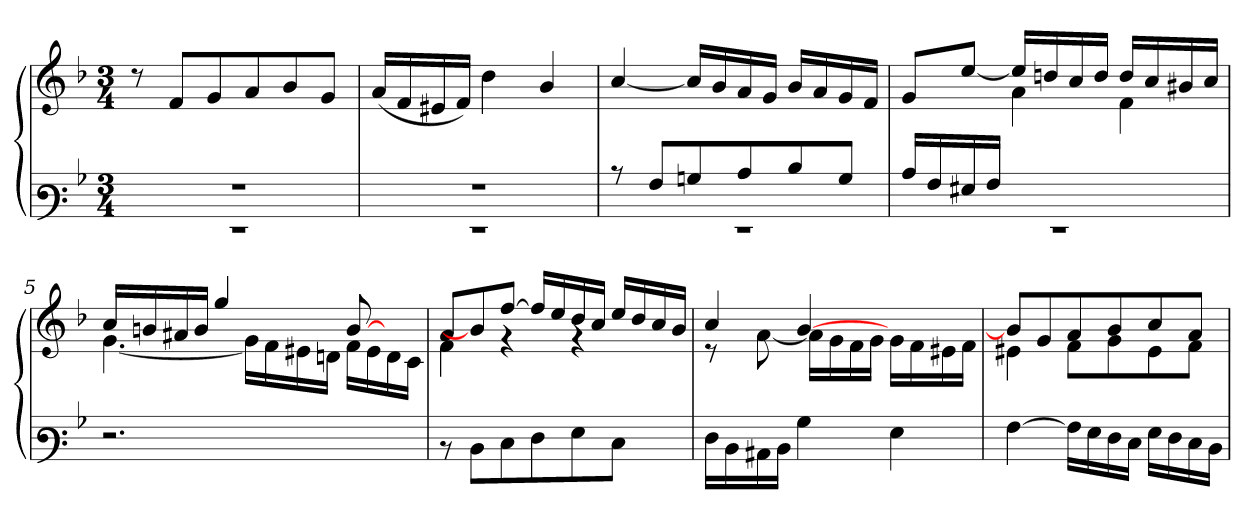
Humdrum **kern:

**kern	**kern
*part1	*part1
*staff2	*staff1
*clefF3	*clefG3
*k[b-]	*k[b-]
*M3/4	*M3/4
=1	=1
*^	*
!LO:N:vis=1	!LO:N:vis=1	!
2.rA	2.rGG	8rb
.	.	8d/L
.	.	8e/
.	.	8f/
.	.	8g/
.	.	8e/J
=2	=2	=2
!LO:N:vis=1	!LO:N:vis=1	!
2.rA	2.rGG	(<16f/LL
.	.	16d/
.	.	16c#X/
.	.	16d/JJ)
.	.	4b-\
.	.	4g/
=3	=3	=3
!	!LO:N:vis=1	!
8rc	2.rGG	[<4a/
8A/L	.	.
8Bn/	.	16a/LL]
.	.	16g/
8c/	.	16f/
.	.	16e/JJ
8d/	.	16g/LL
.	.	16f/
8B/J	.	16e/
.	.	16d/JJ
=4	=4	=4
!	!LO:N:vis=1	!
*	*	*^
16c/LL	2.rGG	8e/L	4ryy
16A/	.	.	.
16G#X/	.	[>8cc/J	.
16A/JJ	.	.	.
2ryy	.	16cc/LL]	4f\
.	.	16bn/	.
.	.	16a/	.
.	.	16b/JJ	.
.	.	16b/LL	4d\
.	.	16a/	.
.	.	16g#X/	.
.	.	16a/JJ	.
*v	*v	*	*
!!LO:LB:g=z	!!
=5	=5	=5
2.r	16a/LL	[<4.e\
.	16gn/	.
.	16f#X/	.
.	16g/JJ	.
.	4ee/	.
.	.	16e\LL]
.	.	16d\
.	8ryy	16c#X\
.	.	16Bn\JJ
.	[8g/	16d\LL
.	.	16c#\
8ryy	8ryy	16B\
.	.	16A\JJ
=6	=6	=6
8rD	8f/L	4d\
8D\L	8g/]	.
8E\	[>8dd/J	4rd
8F\	16dd/LL]	.
.	16cc/	.
8G\	16b-/	4rd
.	16a/JJ	.
8E\J	16cc/LL	.
.	16b-/	.
8ryy	16a/	8ryy
.	16g/JJ	.
=7	=7	=7
16F\LL	4a/	8rc
16D\	.	.
16C#X\	.	[<8f\
16D\JJ	.	.
4B-\	[>4g/	16f\LL]
.	.	16e\
.	.	16d\
.	.	16e\JJ
4G\	4ryy	16e\LL
.	.	16d\
.	.	16c#X\
.	.	16d\JJ
!!LO:LB:g=z	!!
=8	=8	=8
[>4A\	8g/L]	4c#X\
.	8e/	.
16A\LL]	8f/	8d\L
16G\	.	.
16F\	8g/	8e\
16E\JJ	.	.
16G\LL	8a/	8c#\
16F\	.	.
16E\	8f/J	8d\J
16D\JJ	.	.
*	*v	*v
=	=
*-	*-
